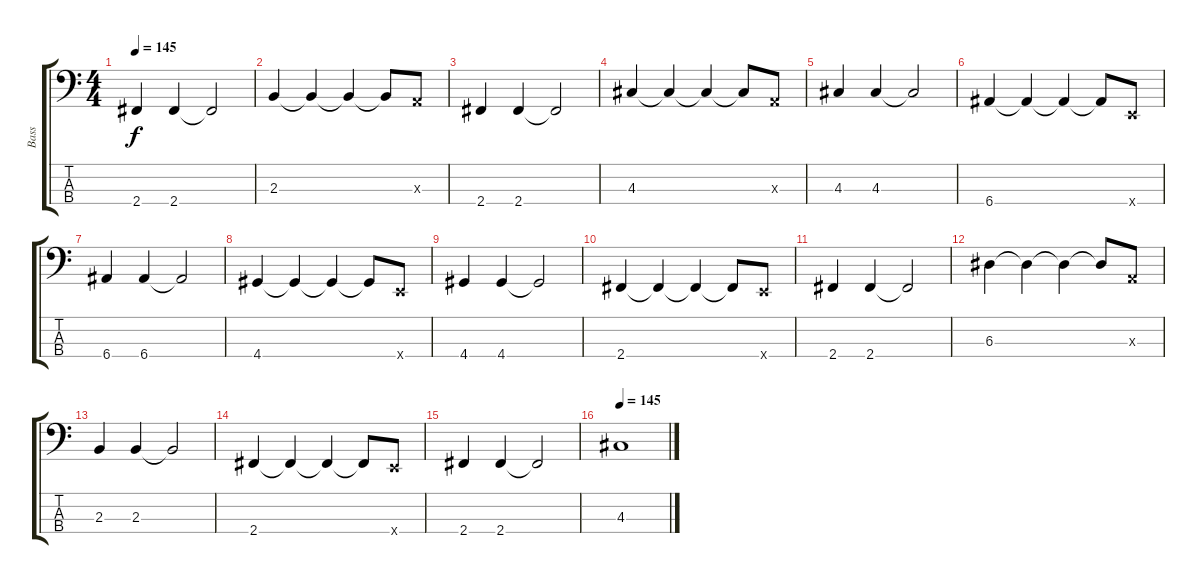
\track ("Bass" "Bass") {instrument electricbasspick}
\staff {score tabs}
\tuning (G2 D2 A1 E1) {hide}
\ts (4 4)
\tempo 145
\clef f4
\ks c
2.4.4{dy f} 2.4.4 2.4{t}.2 |
2.3.4 2.3{t}.4 2.3{t}.4 2.3{t}.8 0.3{x}.8 |
2.4.4 2.4.4 2.4{t}.2 |
4.3.4 4.3{t}.4 4.3{t}.4 4.3{t}.8 0.3{x}.8 |
4.3.4 4.3.4 4.3{t}.2 |
6.4.4 6.4{t}.4 6.4{t}.4 6.4{t}.8 0.4{x}.8 |
6.4.4 6.4.4 6.4{t}.2 |
4.4.4 4.4{t}.4 4.4{t}.4 4.4{t}.8 0.4{x}.8 |
4.4.4 4.4.4 4.4{t}.2 |
2.4.4 2.4{t}.4 2.4{t}.4 2.4{t}.8 0.4{x}.8 |
2.4.4 2.4.4 2.4{t}.2 |
6.3.4 6.3{t}.4 6.3{t}.4 6.3{t}.8 0.3{x}.8 |
2.3.4 2.3.4 2.3{t}.2 |
2.4.4 2.4{t}.4 2.4{t}.4 2.4{t}.8 0.4{x}.8 |
2.4.4 2.4.4 2.4{t}.2 |
\tempo 145
4.3.1
